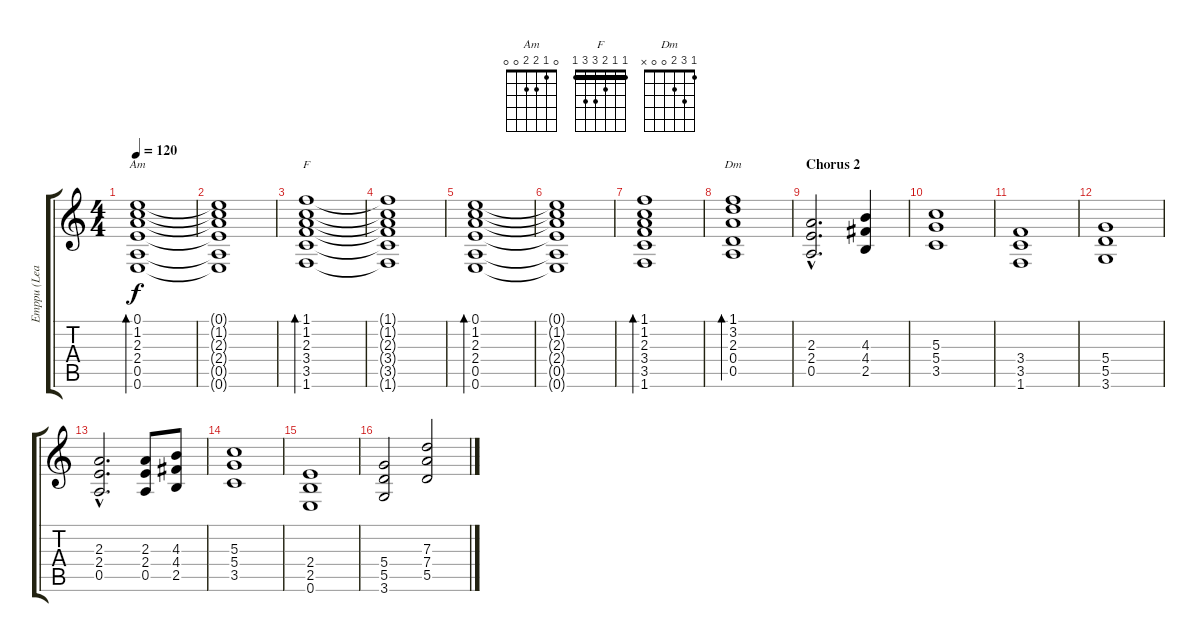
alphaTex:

\track ("Emppu (Lead)" "Emppu (Lea") {instrument distortionguitar}
\staff {score tabs}
\tuning (E4 B3 G3 D3 A2 E2) {hide}
\chord ("Am" 0 1 2 2 0 0)
\chord ("F" 1 1 2 3 3 1) {barre 1}
\chord ("Dm" 1 3 2 0 0 x)
\ts (4 4)
\tempo 120
\clef g2
\ks c
(0.1 1.2 2.3 2.4 0.5 0.6).1{bd 120 ch "Am" dy f} |
(0.1{t} 1.2{t} 2.3{t} 2.4{t} 0.5{t} 0.6{t}).1 |
(1.1 1.2 2.3 3.4 3.5 1.6).1{bd 120 ch "F"} |
(1.1{t} 1.2{t} 2.3{t} 3.4{t} 3.5{t} 1.6{t}).1 |
(0.1 1.2 2.3 2.4 0.5 0.6).1{bd 120} |
(0.1{t} 1.2{t} 2.3{t} 2.4{t} 0.5{t} 0.6{t}).1 |
(1.1 1.2 2.3 3.4 3.5 1.6).1{bd 120} |
(1.1 3.2 2.3 0.4 0.5).1{bd 120 ch "Dm"} |
\section ("" "Chorus 2")
(2.3{hac} 2.4{hac} 0.5{hac}).2{d volume 13 balance 8 instrument distortionguitar} (4.3 4.4 2.5).4 |
(5.3 5.4 3.5).1 |
(3.4 3.5 1.6).1 |
(5.4 5.5 3.6).1 |
(2.3{hac} 2.4{hac} 0.5{hac}).2{d} (2.3 2.4 0.5).8 (4.3 4.4 2.5).8 |
(5.3 5.4 3.5).1 |
(2.4 2.5 0.6).1 |
(5.4 5.5 3.6).2 (7.3 7.4 5.5).2
